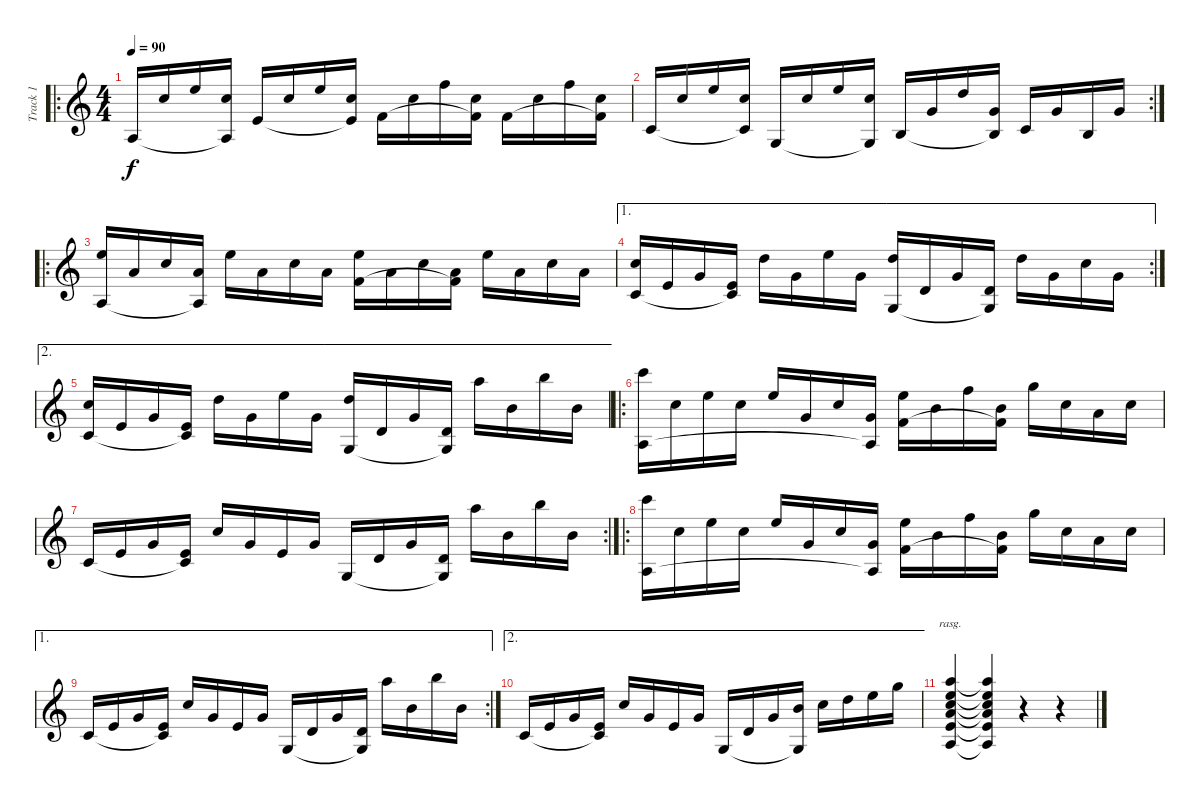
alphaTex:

\track ("Track 1" "Track 1") {instrument acousticguitarnylon}
\staff {score}
\tuning (E4 B3 G3 D3 A2 E2) {hide}
\ro
\ts (4 4)
\tempo 90
\clef g2
\ks c
0.5.16{dy f} 1.2.16 0.1.16 (1.2 0.5{t}).16 2.4.16 1.2.16 0.1.16 (1.2 2.4{t}).16 3.4.16 1.2.16 1.1.16 (1.2 3.4{t}).16 3.4.16 1.2.16 1.1.16 (1.2 3.4{t}).16 |
\rc 2
3.5.16 1.2.16 0.1.16 (1.2 3.5{t}).16 3.6.16 1.2.16 0.1.16 (1.2 3.6{t}).16 2.5.16 0.3.16 3.2.16 (0.3 2.5{t}).16 3.5.16 0.3.16 2.5.16 0.3.16 |
\ro
(0.1 0.5).16 2.3.16 1.2.16 (2.3 0.5{t}).16 0.1.16 2.3.16 1.2.16 2.3.16 (0.1 3.4).16 2.3.16 1.2.16 (2.3 3.4{t}).16 0.1.16 2.3.16 1.2.16 2.3.16 |
\ae 1
\rc 2
(1.2 3.5).16 2.4.16 0.3.16 (2.4 3.5{t}).16 3.2.16 0.3.16 0.1.16 0.3.16 (3.2 3.6).16 0.4.16 0.3.16 (0.4 3.6{t}).16 3.2.16 0.3.16 1.2.16 0.3.16 |
\ae 2
(1.2 3.5).16 2.4.16 0.3.16 (2.4 3.5{t}).16 3.2.16 0.3.16 0.1.16 0.3.16 (3.2 3.6).16 0.4.16 0.3.16 (0.4 3.6{t}).16 5.1.16 0.2.16 7.1.16 0.2.16 |
\ro
(8.1 0.5).16 5.3.16 5.2.16 5.3.16 0.1.16 0.3.16 1.2.16 (0.3 0.5{t}).16 (0.1 3.4).16 0.2.16 1.1.16 (0.2 3.4{t}).16 3.1.16 1.2.16 2.3.16 1.2.16 |
\rc 2
3.5.16 2.4.16 0.3.16 (2.4 3.5{t}).16 1.2.16 0.3.16 2.4.16 0.3.16 3.6.16 0.4.16 0.3.16 (0.4 3.6{t}).16 5.1.16 0.2.16 7.1.16 0.2.16 |
\ro
(8.1 0.5).16 5.3.16 5.2.16 5.3.16 0.1.16 0.3.16 1.2.16 (0.3 0.5{t}).16 (0.1 3.4).16 0.2.16 1.1.16 (0.2 3.4{t}).16 3.1.16 1.2.16 2.3.16 1.2.16 |
\ae 1
\rc 2
3.5.16 2.4.16 0.3.16 (2.4 3.5{t}).16 1.2.16 0.3.16 2.4.16 0.3.16 3.6.16 0.4.16 0.3.16 (0.4 3.6{t}).16 5.1.16 0.2.16 7.1.16 0.2.16 |
\ae 2
3.5.16 2.4.16 0.3.16 (2.4 3.5{t}).16 1.2.16 0.3.16 2.4.16 0.3.16 3.6.16 0.4.16 0.3.16 (0.2 3.6{t}).16 1.2.16 3.2.16 0.1.16 3.1.16 |
(5.1 5.2 5.3 7.4 7.5 5.6).4{bu 480 rasg ii} (5.1{t} 5.2{t} 5.3{t} 7.4{t} 7.5{t} 5.6{t}).4 r.4 r.4
